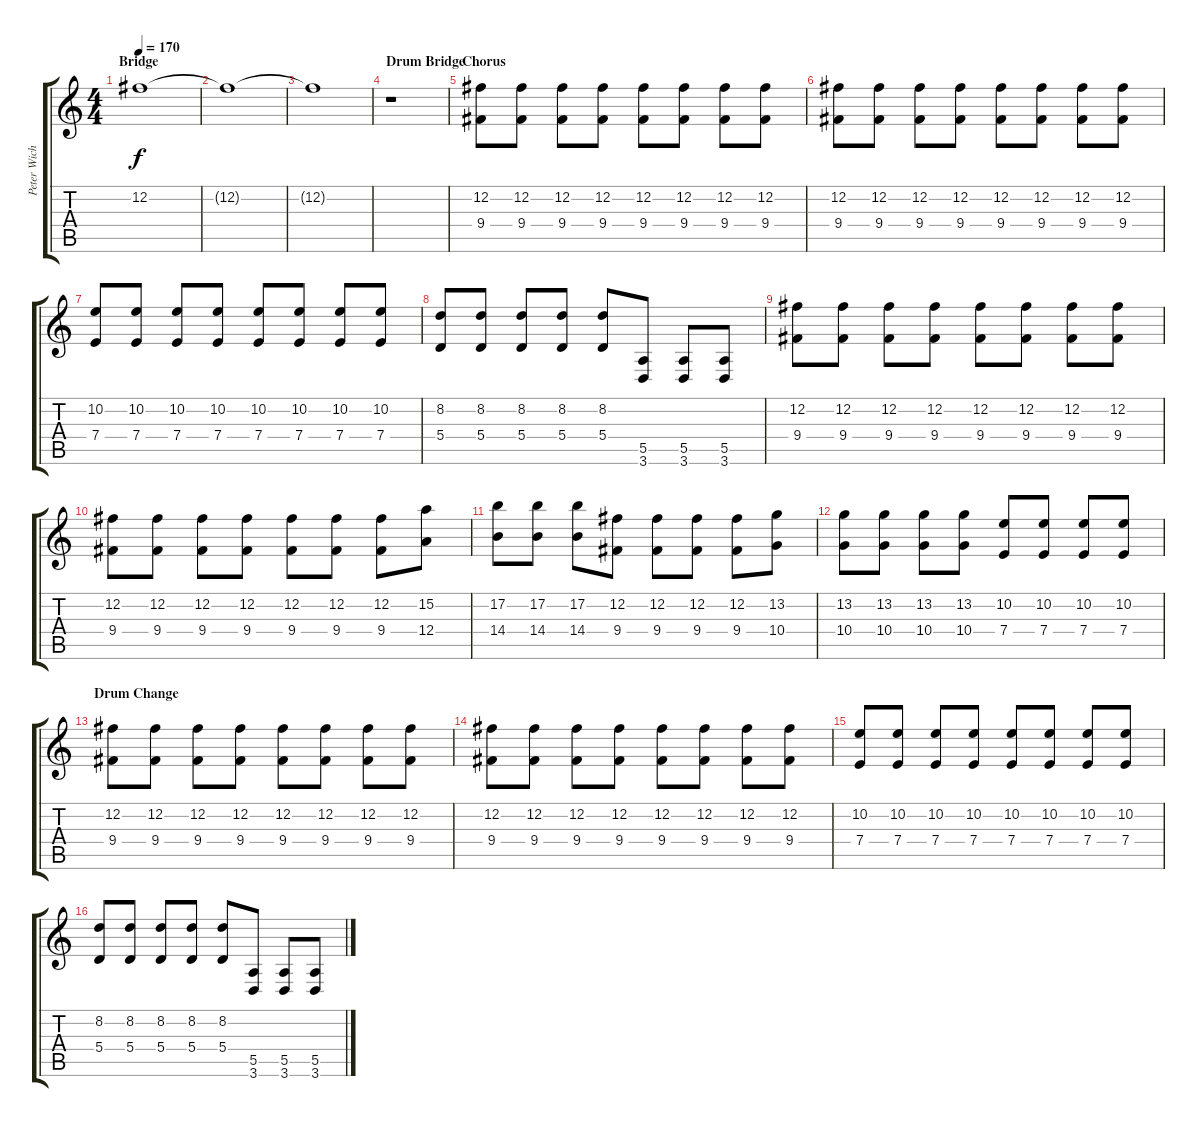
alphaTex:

\track ("Peter Wichers -Lead Guitar-" "Peter Wich") {instrument distortionguitar}
\staff {score tabs}
\tuning (B3 Gb3 D3 A2 E2 B1) {hide}
\ts (4 4)
\section ("" "Bridge")
\tempo 170
\clef g2
\ks c
12.2.1{dy f volume 3} |
12.2{t}.1 |
12.2{t}.1 |
\section ("" "Drum Bridge")
r.1 |
\section ("" "Chorus")
(12.2 9.4).8{volume 11} (12.2 9.4).8 (12.2 9.4).8 (12.2 9.4).8 (12.2 9.4).8 (12.2 9.4).8 (12.2 9.4).8 (12.2 9.4).8 |
(12.2 9.4).8 (12.2 9.4).8 (12.2 9.4).8 (12.2 9.4).8 (12.2 9.4).8 (12.2 9.4).8 (12.2 9.4).8 (12.2 9.4).8 |
(10.2 7.4).8 (10.2 7.4).8 (10.2 7.4).8 (10.2 7.4).8 (10.2 7.4).8 (10.2 7.4).8 (10.2 7.4).8 (10.2 7.4).8 |
(8.2 5.4).8 (8.2 5.4).8 (8.2 5.4).8 (8.2 5.4).8 (8.2 5.4).8 (5.5 3.6).8 (5.5 3.6).8 (5.5 3.6).8 |
(12.2 9.4).8 (12.2 9.4).8 (12.2 9.4).8 (12.2 9.4).8 (12.2 9.4).8 (12.2 9.4).8 (12.2 9.4).8 (12.2 9.4).8 |
(12.2 9.4).8 (12.2 9.4).8 (12.2 9.4).8 (12.2 9.4).8 (12.2 9.4).8 (12.2 9.4).8 (12.2 9.4).8 (15.2 12.4).8 |
(17.2 14.4).8 (17.2 14.4).8 (17.2 14.4).8 (12.2 9.4).8 (12.2 9.4).8 (12.2 9.4).8 (12.2 9.4).8 (13.2 10.4).8 |
(13.2 10.4).8 (13.2 10.4).8 (13.2 10.4).8 (13.2 10.4).8 (10.2 7.4).8 (10.2 7.4).8 (10.2 7.4).8 (10.2 7.4).8 |
\section ("" "Drum Change")
(12.2 9.4).8 (12.2 9.4).8 (12.2 9.4).8 (12.2 9.4).8 (12.2 9.4).8 (12.2 9.4).8 (12.2 9.4).8 (12.2 9.4).8 |
(12.2 9.4).8 (12.2 9.4).8 (12.2 9.4).8 (12.2 9.4).8 (12.2 9.4).8 (12.2 9.4).8 (12.2 9.4).8 (12.2 9.4).8 |
(10.2 7.4).8 (10.2 7.4).8 (10.2 7.4).8 (10.2 7.4).8 (10.2 7.4).8 (10.2 7.4).8 (10.2 7.4).8 (10.2 7.4).8 |
(8.2 5.4).8 (8.2 5.4).8 (8.2 5.4).8 (8.2 5.4).8 (8.2 5.4).8 (5.5 3.6).8 (5.5 3.6).8 (5.5 3.6).8
